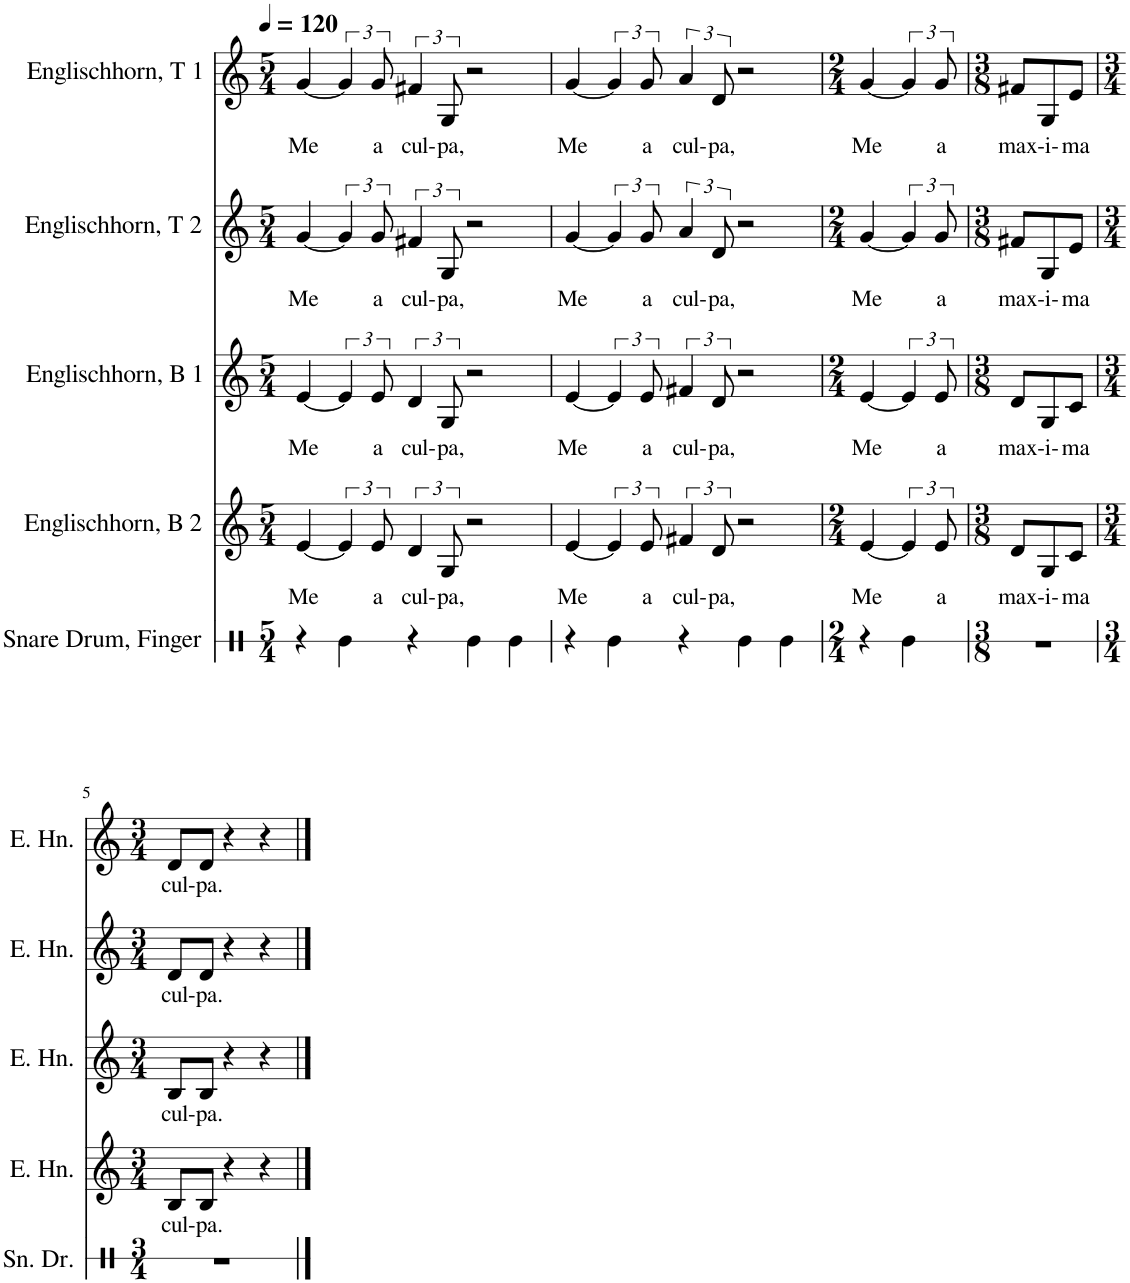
**kern	**kern	**text	**kern	**text	**kern	**text	**kern	**text
*part5	*part4	*part4	*part3	*part3	*part2	*part2	*part1	*part1
*staff5	*staff4	*staff4	*staff3	*staff3	*staff2	*staff2	*staff1	*staff1
*I"Snare Drum, Finger	*I"Englischhorn, B 2	*	*I"Englischhorn, B 1	*	*I"Englischhorn, T 2	*	*I"Englischhorn, T 1	*
*I'Sn. Dr.	*I'E. Hn.	*	*I'E. Hn.	*	*I'E. Hn.	*	*I'E. Hn.	*
*stria1	*	*	*	*	*	*	*	*
*clefX	*clefG2	*	*clefG2	*	*clefG2	*	*clefG2	*
*	*Trd4c7	*	*Trd4c7	*	*Trd4c7	*	*Trd4c7	*
*k[]	*k[]	*	*k[]	*	*k[]	*	*k[]	*
*M5/4	*M5/4	*	*M5/4	*	*M5/4	*	*M5/4	*
*MM120	*MM120	*	*MM120	*	*MM120	*	*MM120	*
=1	=1	=1	=1	=1	=1	=1	=1	=1
!	!	!LO:LY:b	!	!LO:LY:b	!	!LO:LY:b	!	!LO:LY:b
4r	[4e/	Me	[4e/	Me	[4g/	Me	[4g/	Me
4Re\	6e/]	.	6e/]	.	6g/]	.	6g/]	.
!	!	!LO:LY:b	!	!LO:LY:b	!	!LO:LY:b	!	!LO:LY:b
.	12e/	a	12e/	a	12g/	a	12g/	a
!	!	!LO:LY:b	!	!LO:LY:b	!	!LO:LY:b	!	!LO:LY:b
4r	6d/	cul-	6d/	cul-	6f#X/	cul-	6f#X/	cul-
!	!	!LO:LY:b	!	!LO:LY:b	!	!LO:LY:b	!	!LO:LY:b
.	12G/	pa,	12G/	pa,	12G/	pa,	12G/	pa,
4Re\	2r	.	2r	.	2r	.	2r	.
4Re\	.	.	.	.	.	.	.	.
=2	=2	=2	=2	=2	=2	=2	=2	=2
!	!	!LO:LY:b	!	!LO:LY:b	!	!LO:LY:b	!	!LO:LY:b
4r	[4e/	Me	[4e/	Me	[4g/	Me	[4g/	Me
4Re\	6e/]	.	6e/]	.	6g/]	.	6g/]	.
!	!	!LO:LY:b	!	!LO:LY:b	!	!LO:LY:b	!	!LO:LY:b
.	12e/	a	12e/	a	12g/	a	12g/	a
!	!	!LO:LY:b	!	!LO:LY:b	!	!LO:LY:b	!	!LO:LY:b
4r	6f#X/	cul-	6f#X/	cul-	6a/	cul-	6a/	cul-
!	!	!LO:LY:b	!	!LO:LY:b	!	!LO:LY:b	!	!LO:LY:b
.	12d/	pa,	12d/	pa,	12d/	pa,	12d/	pa,
4Re\	2r	.	2r	.	2r	.	2r	.
4Re\	.	.	.	.	.	.	.	.
=3	=3	=3	=3	=3	=3	=3	=3	=3
*M2/4	*M2/4	*	*M2/4	*	*M2/4	*	*M2/4	*
!	!	!LO:LY:b	!	!LO:LY:b	!	!LO:LY:b	!	!LO:LY:b
4r	[4e/	Me	[4e/	Me	[4g/	Me	[4g/	Me
4Re\	6e/]	.	6e/]	.	6g/]	.	6g/]	.
!	!	!LO:LY:b	!	!LO:LY:b	!	!LO:LY:b	!	!LO:LY:b
.	12e/	a	12e/	a	12g/	a	12g/	a
=4	=4	=4	=4	=4	=4	=4	=4	=4
*M3/8	*M3/8	*	*M3/8	*	*M3/8	*	*M3/8	*
!	!	!LO:LY:b	!	!LO:LY:b	!	!LO:LY:b	!	!LO:LY:b
4.r	8d/L	max-	8d/L	max-	8f#X/L	max-	8f#X/L	max-
!	!	!LO:LY:b	!	!LO:LY:b	!	!LO:LY:b	!	!LO:LY:b
.	8G/	i-	8G/	i-	8G/	i-	8G/	i-
!	!	!LO:LY:b	!	!LO:LY:b	!	!LO:LY:b	!	!LO:LY:b
.	8c/J	ma	8c/J	ma	8e/J	ma	8e/J	ma
!!LO:LB:g=z
=5	=5	=5	=5	=5	=5	=5	=5	=5
*M3/4	*M3/4	*	*M3/4	*	*M3/4	*	*M3/4	*
!	!	!LO:LY:b	!	!LO:LY:b	!	!LO:LY:b	!	!LO:LY:b
2.r	8B/L	cul-	8B/L	cul-	8d/L	cul-	8d/L	cul-
!	!	!LO:LY:b	!	!LO:LY:b	!	!LO:LY:b	!	!LO:LY:b
.	8B/J	pa.	8B/J	pa.	8d/J	pa.	8d/J	pa.
.	4r	.	4r	.	4r	.	4r	.
.	4r	.	4r	.	4r	.	4r	.
==	==	==	==	==	==	==	==	==
*-	*-	*-	*-	*-	*-	*-	*-	*-
